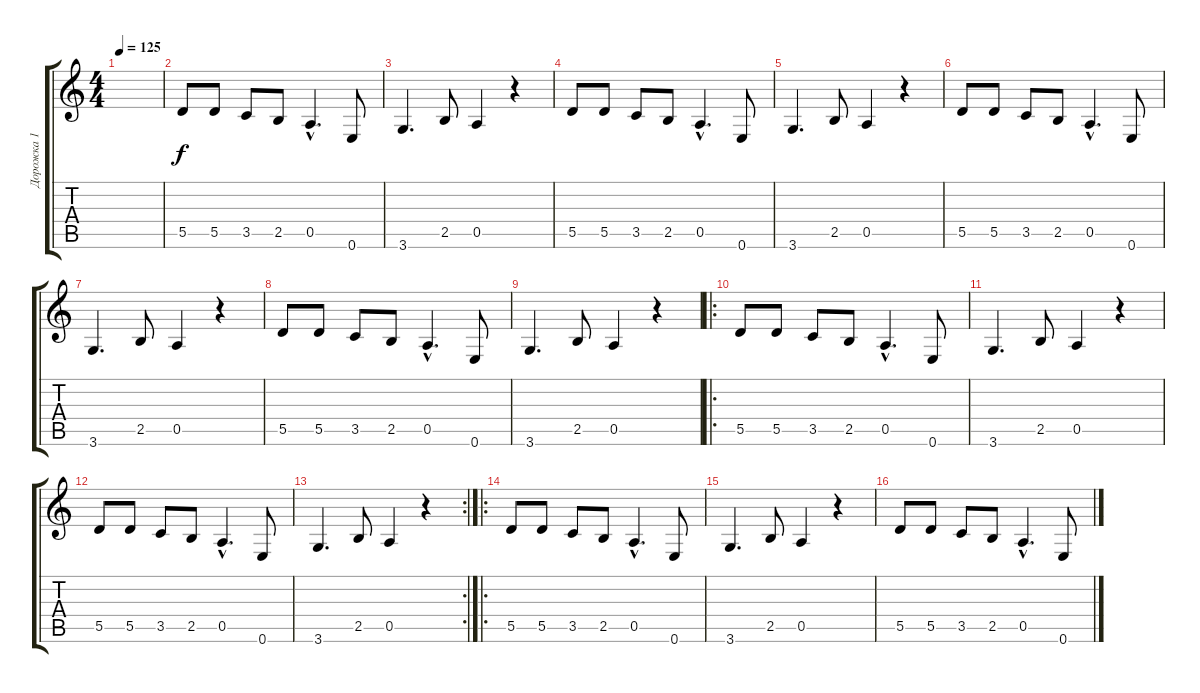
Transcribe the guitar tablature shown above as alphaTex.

\track ("Дорожка 1" "Дорожка 1") {instrument electricguitarjazz}
\staff {score tabs}
\tuning (E4 B3 G3 D3 A2 E2) {hide}
\ts (4 4)
\tempo 125
\clef g2
\ks c
|
5.5.8 5.5.8 3.5.8 2.5.8 0.5{hac}.4{d} 0.6.8 |
3.6.4{d} 2.5.8 0.5.4 r.4 |
5.5.8 5.5.8 3.5.8 2.5.8 0.5{hac}.4{d} 0.6.8 |
3.6.4{d} 2.5.8 0.5.4 r.4 |
5.5.8 5.5.8 3.5.8 2.5.8 0.5{hac}.4{d} 0.6.8 |
3.6.4{d} 2.5.8 0.5.4 r.4 |
5.5.8 5.5.8 3.5.8 2.5.8 0.5{hac}.4{d} 0.6.8 |
3.6.4{d} 2.5.8 0.5.4 r.4 |
\ro
5.5.8 5.5.8 3.5.8 2.5.8 0.5{hac}.4{d} 0.6.8 |
3.6.4{d} 2.5.8 0.5.4 r.4 |
5.5.8 5.5.8 3.5.8 2.5.8 0.5{hac}.4{d} 0.6.8 |
\rc 2
3.6.4{d} 2.5.8 0.5.4 r.4 |
\ro
5.5.8 5.5.8 3.5.8 2.5.8 0.5{hac}.4{d} 0.6.8 |
3.6.4{d} 2.5.8 0.5.4 r.4 |
5.5.8 5.5.8 3.5.8 2.5.8 0.5{hac}.4{d} 0.6.8
